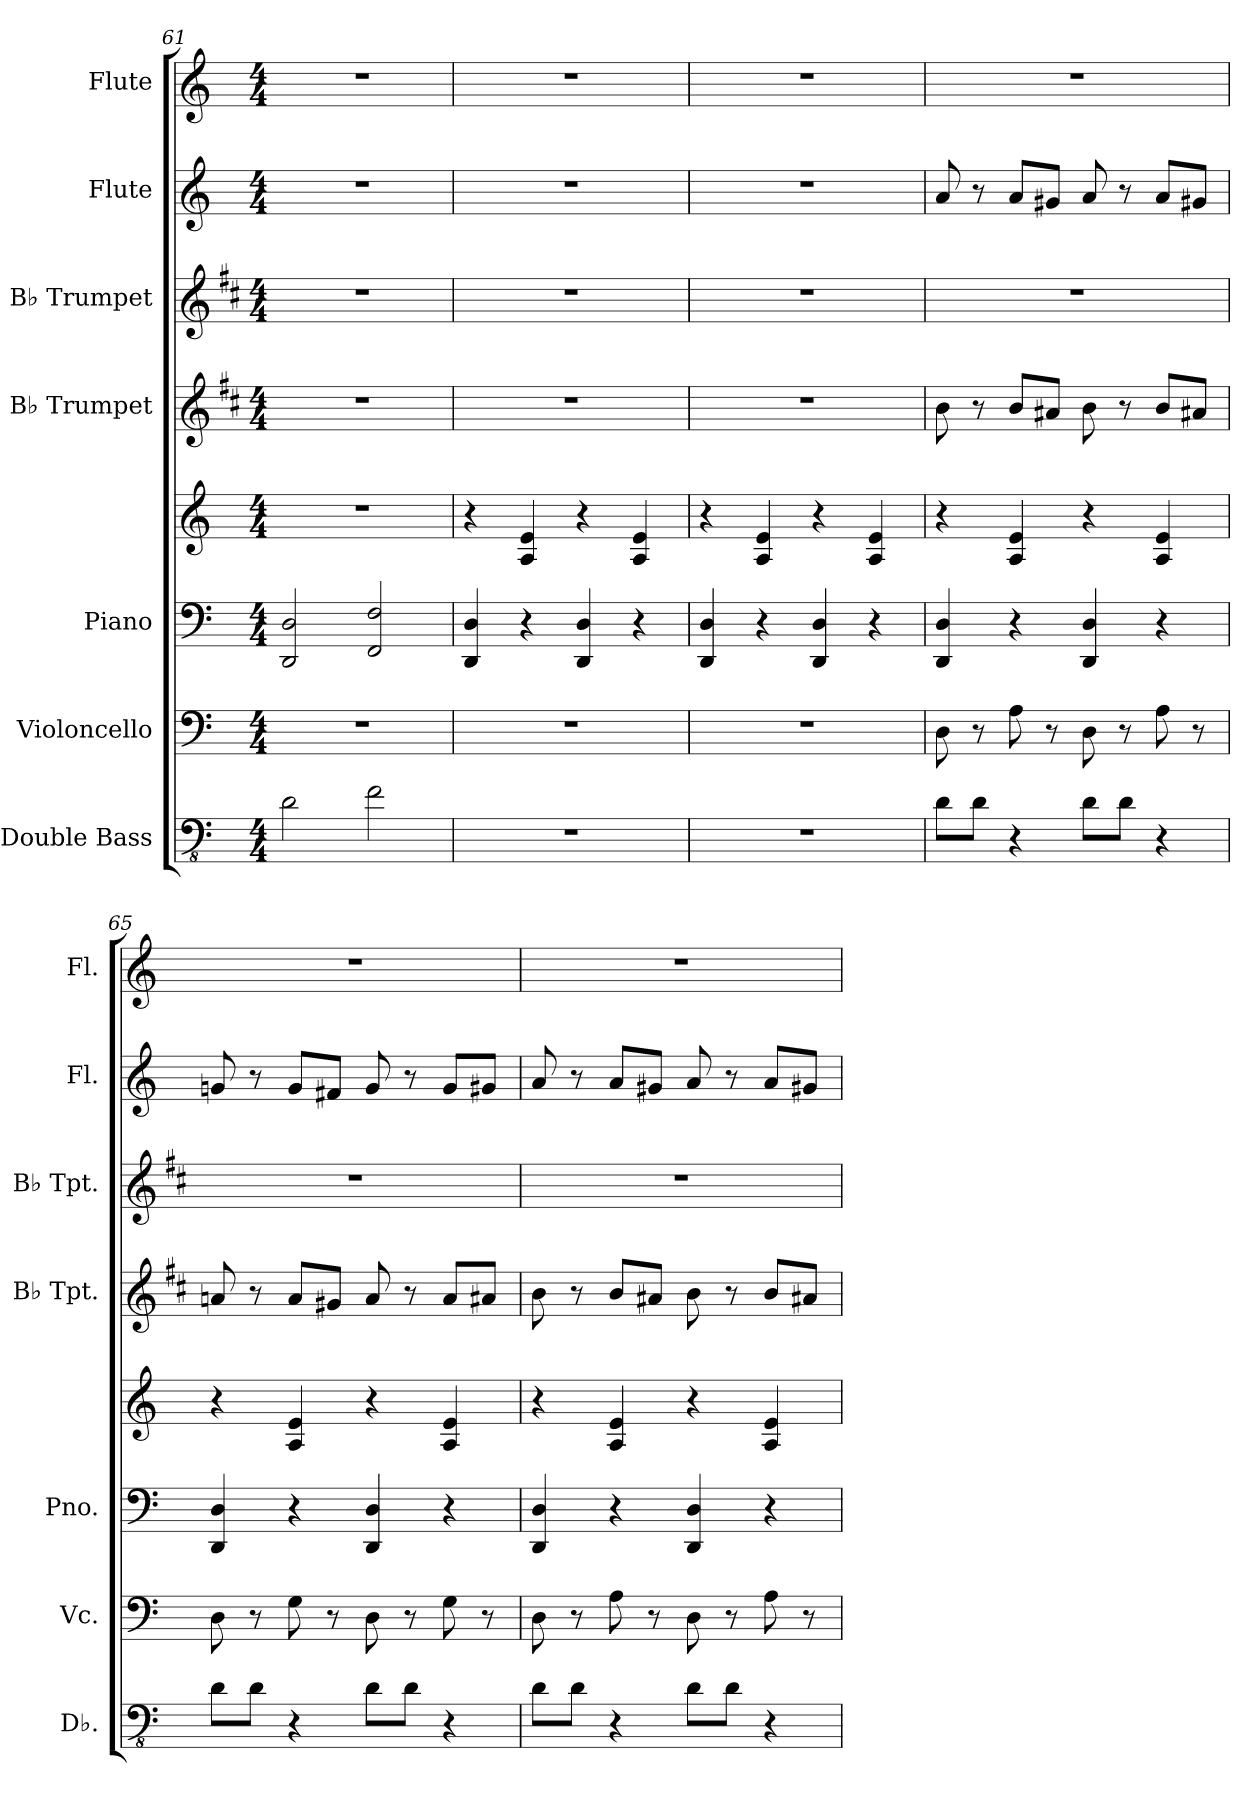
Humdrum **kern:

**kern	**kern	**kern	**kern	**kern	**kern	**kern	**kern
*part7	*part6	*part5	*part5	*part4	*part3	*part2	*part1
*staff8	*staff7	*staff6	*staff5	*staff4	*staff3	*staff2	*staff1
*I"Double Bass	*I"Violoncello	*I"Piano	*	*I"B♭ Trumpet	*I"B♭ Trumpet	*I"Flute	*I"Flute
*I'Db.	*I'Vc.	*I'Pno.	*	*I'B♭ Tpt.	*I'B♭ Tpt.	*I'Fl.	*I'Fl.
!!LO:PB:g=z
*clefFv4	*clefF4	*clefF4	*clefG2	*clefG2	*clefG2	*clefG2	*clefG2
*ITrd7c12	*	*	*	*ITrd1c2	*ITrd1c2	*	*
*k[]	*k[]	*k[]	*k[]	*k[]	*k[]	*k[]	*k[]
*M4/4	*M4/4	*M4/4	*M4/4	*M4/4	*M4/4	*M4/4	*M4/4
=61	=61	=61	=61	=61	=61	=61	=61
2DD\	1r	2DD/ 2D/	1r	1r	1r	1r	1r
2FF\	.	2FF/ 2F/	.	.	.	.	.
=62	=62	=62	=62	=62	=62	=62	=62
1r	1r	4DD/ 4D/	4r	1r	1r	1r	1r
.	.	4r	4A/ 4e/	.	.	.	.
.	.	4DD/ 4D/	4r	.	.	.	.
.	.	4r	4A/ 4e/	.	.	.	.
=63	=63	=63	=63	=63	=63	=63	=63
1r	1r	4DD/ 4D/	4r	1r	1r	1r	1r
.	.	4r	4A/ 4e/	.	.	.	.
.	.	4DD/ 4D/	4r	.	.	.	.
.	.	4r	4A/ 4e/	.	.	.	.
=64	=64	=64	=64	=64	=64	=64	=64
8DD\L	8D\	4DD/ 4D/	4r	8a\	1r	8a/	1r
8DD\J	8r	.	.	8r	.	8r	.
4r	8A\	4r	4A/ 4e/	8a/L	.	8a/L	.
.	8r	.	.	8g#X/J	.	8g#X/J	.
8DD\L	8D\	4DD/ 4D/	4r	8a\	.	8a/	.
8DD\J	8r	.	.	8r	.	8r	.
4r	8A\	4r	4A/ 4e/	8a/L	.	8a/L	.
.	8r	.	.	8g#X/J	.	8g#X/J	.
=65	=65	=65	=65	=65	=65	=65	=65
8DD\L	8D\	4DD/ 4D/	4r	8gn/	1r	8gn/	1r
8DD\J	8r	.	.	8r	.	8r	.
4r	8G\	4r	4A/ 4e/	8g/L	.	8g/L	.
.	8r	.	.	8f#X/J	.	8f#X/J	.
8DD\L	8D\	4DD/ 4D/	4r	8g/	.	8g/	.
8DD\J	8r	.	.	8r	.	8r	.
4r	8G\	4r	4A/ 4e/	8g/L	.	8g/L	.
.	8r	.	.	8g#X/J	.	8g#X/J	.
!!LO:PB:g=z
=66	=66	=66	=66	=66	=66	=66	=66
8DD\L	8D\	4DD/ 4D/	4r	8a\	1r	8a/	1r
8DD\J	8r	.	.	8r	.	8r	.
4r	8A\	4r	4A/ 4e/	8a/L	.	8a/L	.
.	8r	.	.	8g#X/J	.	8g#X/J	.
8DD\L	8D\	4DD/ 4D/	4r	8a\	.	8a/	.
8DD\J	8r	.	.	8r	.	8r	.
4r	8A\	4r	4A/ 4e/	8a/L	.	8a/L	.
.	8r	.	.	8g#X/J	.	8g#X/J	.
=	=	=	=	=	=	=	=
*-	*-	*-	*-	*-	*-	*-	*-
